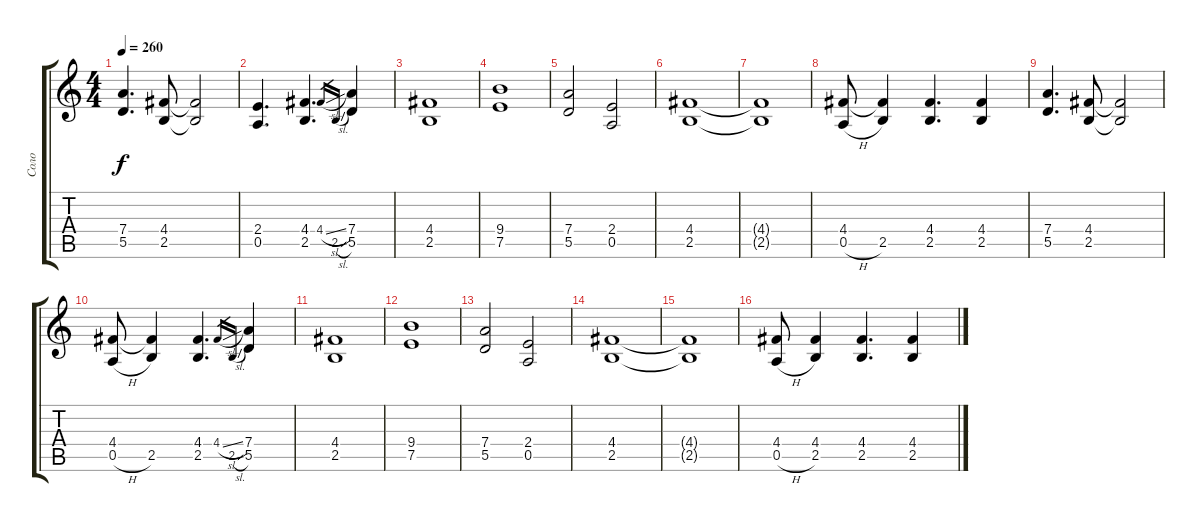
\track ("Соло" "Соло") {instrument distortionguitar}
\staff {score tabs}
\tuning (E4 B3 G3 D3 A2 E2) {hide}
\ts (4 4)
\tempo 260
\clef g2
\ks c
(7.4 5.5).4{d dy f} (4.4 2.5).8 (4.4{t} 2.5{t}).2 |
(2.4 0.5).4{d} (4.4 2.5).4{d} 4.4{sl}.16{gr} 2.5{sl}.16{gr} (7.4 5.5).4 |
(4.4 2.5).1 |
(9.4 7.5).1 |
(7.4 5.5).2 (2.4 0.5).2 |
(4.4 2.5).1 |
(4.4{t} 2.5{t}).1 |
(4.4 0.5{h}).8 (4.4{t} 2.5).4 (4.4 2.5).4{d} (4.4 2.5).4 |
(7.4 5.5).4{d} (4.4 2.5).8 (4.4{t} 2.5{t}).2 |
(4.4 0.5{h}).8 (4.4{t} 2.5).4 (4.4 2.5).4{d} 4.4{sl}.16{gr} 2.5{sl}.16{gr} (7.4 5.5).4 |
(4.4 2.5).1 |
(9.4 7.5).1 |
(7.4 5.5).2 (2.4 0.5).2 |
(4.4 2.5).1 |
(4.4{t} 2.5{t}).1 |
(4.4 0.5{h}).8 (4.4 2.5).4 (4.4 2.5).4{d} (4.4 2.5).4
